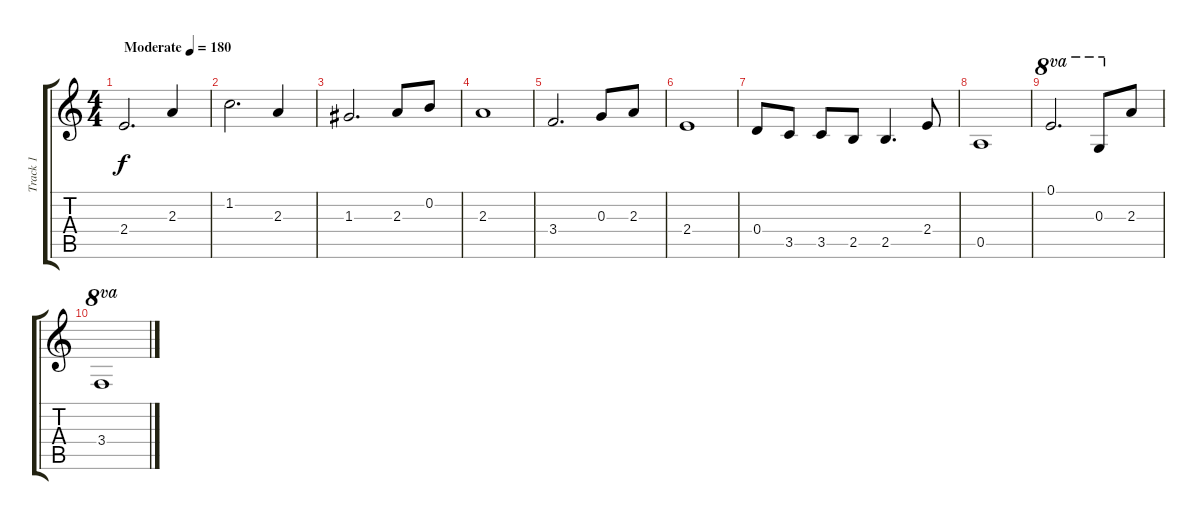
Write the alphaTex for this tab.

\track ("Track 1" "Track 1") {instrument acousticguitarsteel}
\staff {score tabs}
\tuning (E4 B3 G3 D3 A2 E2) {hide}
\ts (4 4)
\tempo (180 "Moderate")
\clef g2
\ks c
2.4.2{d dy f instrument acousticguitarsteel} 2.3.4 |
1.2.2{d} 2.3.4 |
1.3.2{d} 2.3.8 0.2.8 |
2.3.1 |
3.4.2{d} 0.3.8 2.3.8 |
2.4.1 |
0.4.8 3.5.8 3.5.8 2.5.8 2.5.4{d} 2.4.8 |
0.5.1 |
0.1.2{d ot 8va} 0.3.8{ot 8va} 2.3.8 |
3.4.1{ot 8va}
